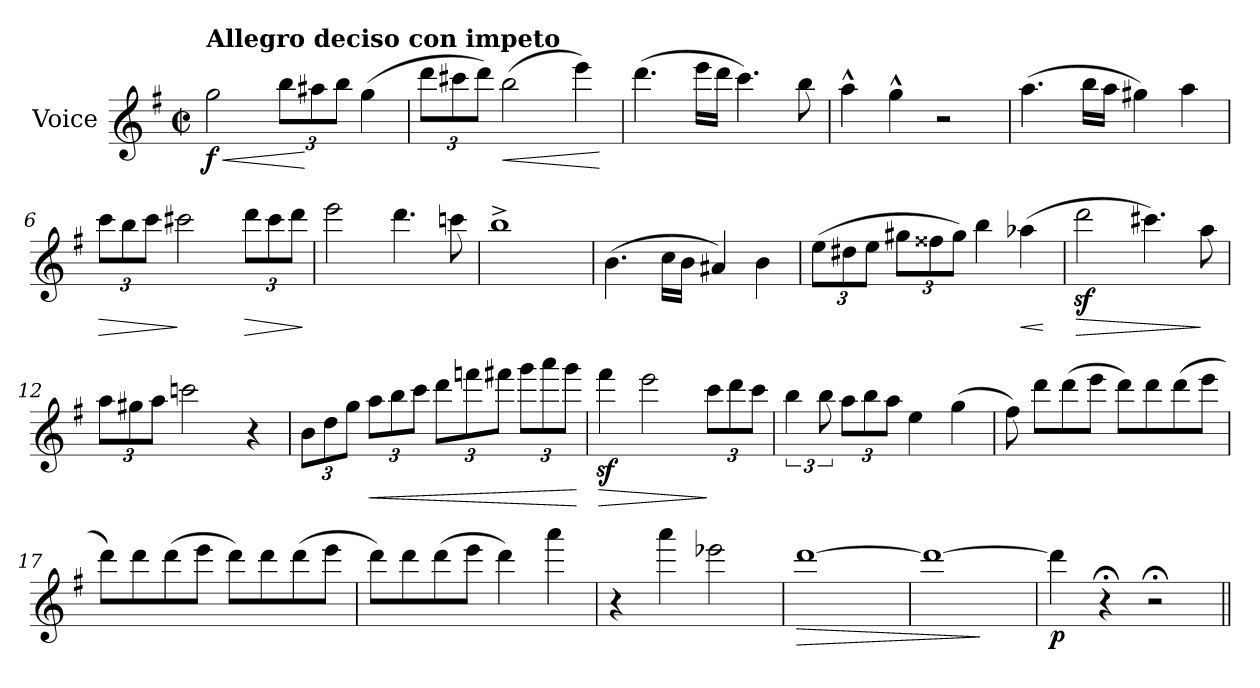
**kern	**dynam
*part1	*part1
*staff1	*staff1
*I"Voice	*
*I'V	*
*clefG2	*
*k[f#]	*
*M2/2	*
*met(c|)	*
*MM224	*
=1	=1
!LO:TX:a:B:t=Allegro deciso con impeto	!
!	!LO:HP:b
!	!LO:DY:n=1:b
2gg\	< f
*Xbrackettup	*
12bb\L	.
12aa#Xi\	[
12bb\J	.
(>4gg\	.
=2	=2
12ddd\L	.
12ccc#X\	.
12ddd\J)	.
!	!LO:HP:b
(>2bb\	<
4eee\)	.
.	[
=3	=3
(>4.ddd\	.
16eee\LL	.
16ddd\JJ	.
4.ccc\)	.
8bb\	.
=4	=4
4aa^^\	.
4gg^^\	.
2r	.
=5	=5
(>4.aa\	.
16bb\LL	.
16aa\JJ	.
4gg#Xi\)	.
4aa\	.
!!LO:LB:g=z
=6	=6
!	!LO:HP:b
12ccc\L	>
12bb\	.
12ccc\J	.
2ccc#X\	]
!	!LO:HP:b
12ddd\L	>
12ccc#\	.
12ddd\J	.
.	]
=7	=7
2eee\	.
4.ddd\	.
8cccn\	.
=8	=8
1bb^	.
=9	=9
(>4.b\	.
16cc\LL	.
16b\JJ	.
4a#Xi/)	.
4b\	.
=10	=10
(>12ee\L	.
12dd#Xi\	.
12ee\J	.
12gg#X\L	.
12ff##Xi\	.
12gg#\J)	.
4bb\	.
!	!LO:HP:b
(>4aa-Xj\	<
.	[
!!LO:LB:g=z
=11	=11
!	!LO:HP:b
2dddz<\	>
4.ccc#X\)	.
8aa\	]
!!LO:LB:g=z
=12	=12
12aa\L	.
12gg#Xi\	.
12aa\J	.
2cccn\	.
4r	.
=13	=13
12b\L	.
12dd\	.
12gg\J	.
!	!LO:HP:b
12aa\L	<
12bb\	.
12ccc\J	.
12ddd\L	.
12fffnj\	.
12fff#\J	.
12ggg\L	.
12aaa\	.
12ggg\J	.
.	[
=14	=14
!	!LO:HP:b
4fff#z<\	>
2eee\	.
12ccc\L	]
12ddd\	.
12ccc\J	.
=15	=15
*brackettup	*
6bb\	.
12bb\	.
*Xbrackettup	*
12aa\L	.
12bb\	.
12aa\J	.
4ee\	.
(>4gg\	.
!!LO:LB:g=z
=16	=16
8ff#\)	.
8ddd\L	.
(>8ddd\	.
8eee\J	.
8ddd\L)	.
8ddd\	.
(>8ddd\	.
8eee\J	.
=17	=17
8ddd\L)	.
8ddd\	.
(>8ddd\	.
8eee\J	.
8ddd\L)	.
8ddd\	.
(>8ddd\	.
8eee\J	.
=18	=18
8ddd\L)	.
8ddd\	.
(>8ddd\	.
8eee\J	.
4ddd\)	.
4aaa\	.
=19	=19
4r	.
4aaa\	.
2eee-X\	.
=20	=20
!	!LO:HP:b
[1ddd	>
=21	=21
1ddd_	.
.	]
!!LO:LB:g=z
=22	=22
!	!LO:DY:b
4ddd\]	p
4r;<	.
2r;<	.
=||	=||
*-	*-
